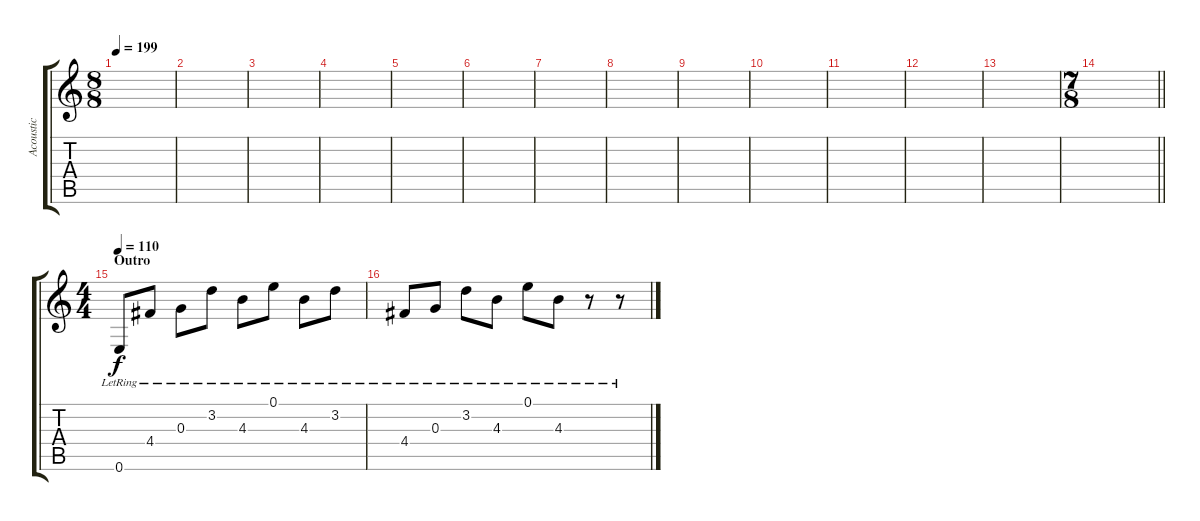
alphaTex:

\track ("Acoustic" "Acoustic") {instrument acousticguitarsteel}
\staff {score tabs}
\tuning (E4 B3 G3 D3 A2 E2) {hide}
\ts (8 8)
\tempo 199
\clef g2
\ks c
|
|
|
|
|
|
|
|
|
|
|
|
|
\ts (7 8)
\barLineRight lightlight
|
\ts (4 4)
\section ("" "Outro")
\tempo 110
0.6{lr}.8 4.4{lr}.8 0.3{lr}.8 3.2{lr}.8 4.3{lr}.8 0.1{lr}.8 4.3{lr}.8 3.2{lr}.8 |
4.4{lr}.8 0.3{lr}.8 3.2{lr}.8 4.3{lr}.8 0.1{lr}.8 4.3{lr}.8 r.8 r.8
